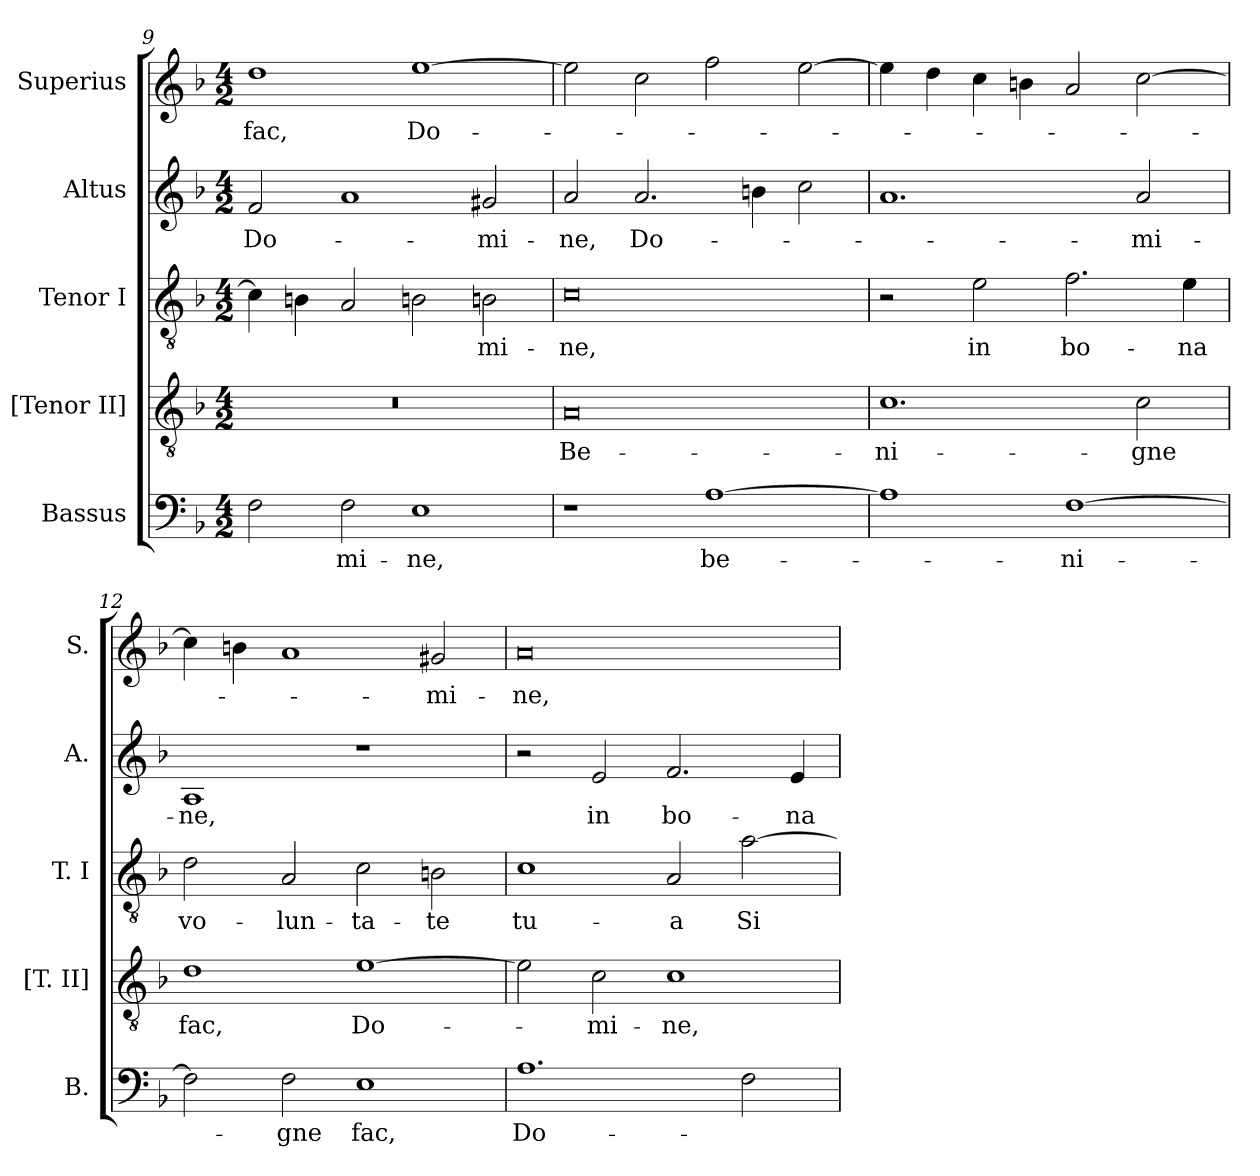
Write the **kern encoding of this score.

**kern	**text	**kern	**text	**kern	**text	**kern	**text	**kern	**text
*part5	*part5	*part4	*part4	*part3	*part3	*part2	*part2	*part1	*part1
*staff5	*staff5	*staff4	*staff4	*staff3	*staff3	*staff2	*staff2	*staff1	*staff1
*I"Bassus	*	*I"[Tenor II]	*	*I"Tenor I	*	*I"Altus	*	*I"Superius	*
*I'B.	*	*I'[T. II]	*	*I'T. I	*	*I'A.	*	*I'S.	*
!!LO:PB:g=z
*clefF4	*	*clefGv2	*	*clefGv2	*	*clefG2	*	*clefG2	*
*	*	*ITrd7c12	*	*ITrd7c12	*	*	*	*	*
*k[b-]	*	*k[b-]	*	*k[b-]	*	*k[b-]	*	*k[b-]	*
*F:	*	*F:	*	*F:	*	*F:	*	*F:	*
*M4/2	*	*M4/2	*	*M4/2	*	*M4/2	*	*M4/2	*
=9	=9	=9	=9	=9	=9	=9	=9	=9	=9
!	!	!	!	!	!	!	!LO:LY:b:color=#000000	!	!
!	!	!	!	!	!	!	!	!	!LO:LY:b:color=#000000
2Fi\	.	0r	.	4Ci\]	.	2fi/	Do-	1ddi	fac,
.	.	.	.	4BBni\	.	.	.	.	.
!	!LO:LY:b:color=#000000	!	!	!	!	!	!	!	!
2Fi\	-mi-	.	.	2AAi/	.	1ai	.	.	.
!	!LO:LY:b:color=#000000	!	!	!	!	!	!	!	!
!	!	!	!	!	!	!	!	!	!LO:LY:b:color=#000000
1Ei	-ne,	.	.	2BBni\	.	.	.	[>1eei	Do-
!	!	!	!	!	!LO:LY:b:color=#000000	!	!	!	!
!	!	!	!	!	!	!	!LO:LY:b:color=#000000	!	!
.	.	.	.	2BBni\	-mi-	2g#Xi/	-mi-	.	.
=10	=10	=10	=10	=10	=10	=10	=10	=10	=10
!	!	!	!LO:LY:b:color=#000000	!	!	!	!	!	!
!	!	!	!	!	!LO:LY:b:color=#000000	!	!	!	!
!	!	!	!	!	!	!	!LO:LY:b:color=#000000	!	!
1r	.	0AAi	Be-	0Ci	-ne,	2ai/	-ne,	2eei\]	.
!	!	!	!	!	!	!	!LO:LY:b:color=#000000	!	!
.	.	.	.	.	.	2.ai/	Do-	2cci\	.
!	!LO:LY:b:color=#000000	!	!	!	!	!	!	!	!
[>1Ai	be-	.	.	.	.	.	.	2ffi\	.
.	.	.	.	.	.	4bni\	.	.	.
.	.	.	.	.	.	2cci\	.	[>2eei\	.
=11	=11	=11	=11	=11	=11	=11	=11	=11	=11
!	!	!	!LO:LY:b:color=#000000	!	!	!	!	!	!
1Ai]	.	1.Ci	-ni-	2r	.	1.ai	.	4eei\]	.
.	.	.	.	.	.	.	.	4ddi\	.
!	!	!	!	!	!LO:LY:b:color=#000000	!	!	!	!
.	.	.	.	2Ei\	in	.	.	4cci\	.
.	.	.	.	.	.	.	.	4bni\	.
!	!LO:LY:b:color=#000000	!	!	!	!	!	!	!	!
!	!	!	!	!	!LO:LY:b:color=#000000	!	!	!	!
[>1Fi	-ni-	.	.	2.Fi\	bo-	.	.	2ai/	.
!	!	!	!LO:LY:b:color=#000000	!	!	!	!	!	!
!	!	!	!	!	!	!	!LO:LY:b:color=#000000	!	!
.	.	2Ci\	-gne	.	.	2ai/	-mi-	[>2cci\	.
!	!	!	!	!	!LO:LY:b:color=#000000	!	!	!	!
.	.	.	.	4Ei\	-na	.	.	.	.
=12	=12	=12	=12	=12	=12	=12	=12	=12	=12
!	!	!	!LO:LY:b:color=#000000	!	!	!	!	!	!
!	!	!	!	!	!LO:LY:b:color=#000000	!	!	!	!
!	!	!	!	!	!	!	!LO:LY:b:color=#000000	!	!
2Fi\]	.	1Di	fac,	2Di\	vo-	1Ai	-ne,	4cci\]	.
.	.	.	.	.	.	.	.	4bni\	.
!	!LO:LY:b:color=#000000	!	!	!	!	!	!	!	!
!	!	!	!	!	!LO:LY:b:color=#000000	!	!	!	!
2Fi\	-gne	.	.	2AAi/	-lun-	.	.	1ai	.
!	!LO:LY:b:color=#000000	!	!	!	!	!	!	!	!
!	!	!	!LO:LY:b:color=#000000	!	!	!	!	!	!
!	!	!	!	!	!LO:LY:b:color=#000000	!	!	!	!
1Ei	fac,	[>1Ei	Do-	2Ci\	-ta-	1r	.	.	.
!	!	!	!	!	!LO:LY:b:color=#000000	!	!	!	!
!	!	!	!	!	!	!	!	!	!LO:LY:b:color=#000000
.	.	.	.	2BBni\	-te	.	.	2g#Xi/	-mi-
!!LO:LB:g=z
=13	=13	=13	=13	=13	=13	=13	=13	=13	=13
!	!LO:LY:b:color=#000000	!	!	!	!	!	!	!	!
!	!	!	!	!	!LO:LY:b:color=#000000	!	!	!	!
!	!	!	!	!	!	!	!	!	!LO:LY:b:color=#000000
1.Ai	Do-	2Ei\]	.	1Ci	tu-	2r	.	0ai	-ne,
!	!	!	!LO:LY:b:color=#000000	!	!	!	!	!	!
!	!	!	!	!	!	!	!LO:LY:b:color=#000000	!	!
.	.	2Ci\	-mi-	.	.	2ei/	in	.	.
!	!	!	!LO:LY:b:color=#000000	!	!	!	!	!	!
!	!	!	!	!	!LO:LY:b:color=#000000	!	!	!	!
!	!	!	!	!	!	!	!LO:LY:b:color=#000000	!	!
.	.	1Ci	-ne,	2AAi/	-a	2.fi/	bo-	.	.
!	!	!	!	!	!LO:LY:b:color=#000000	!	!	!	!
2Fi\	.	.	.	[>2Ai\	Si-	.	.	.	.
!	!	!	!	!	!	!	!LO:LY:b:color=#000000	!	!
.	.	.	.	.	.	4ei/	-na	.	.
=	=	=	=	=	=	=	=	=	=
*-	*-	*-	*-	*-	*-	*-	*-	*-	*-
